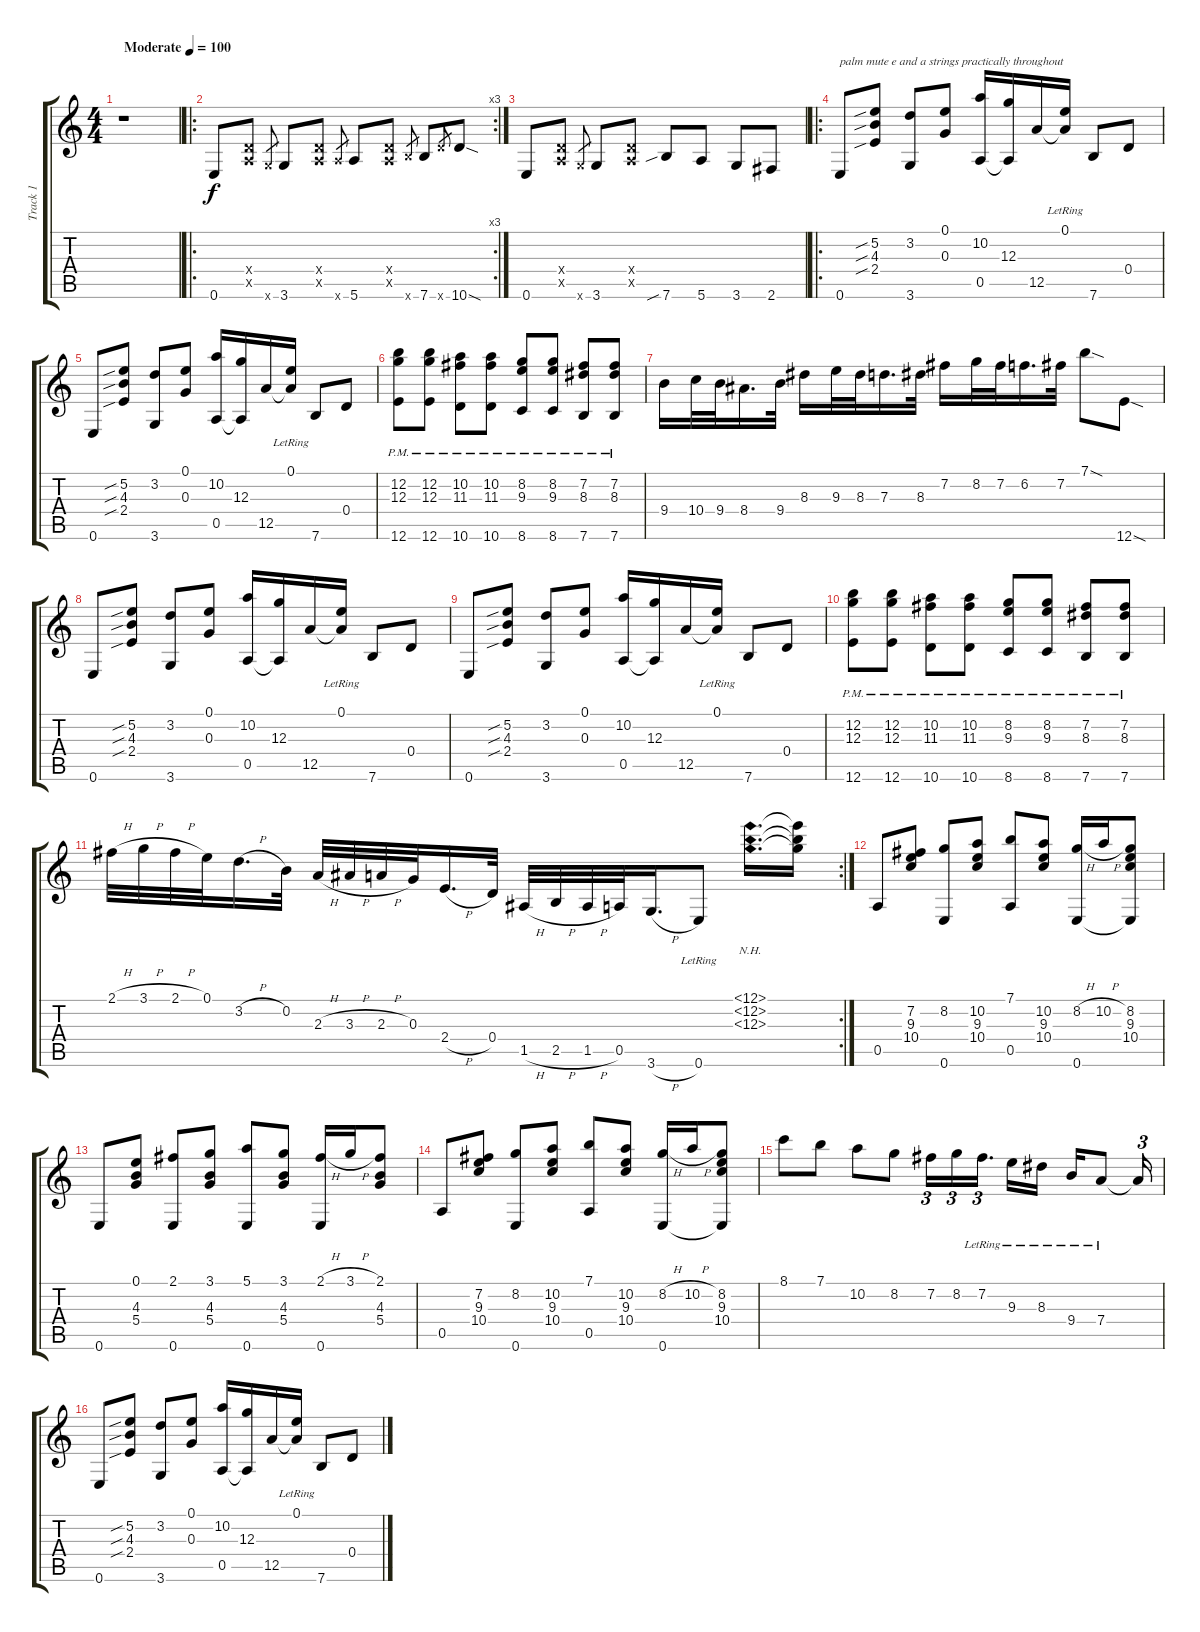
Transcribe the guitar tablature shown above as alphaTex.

\track ("Track 1" "Track 1") {instrument acousticguitarsteel}
\staff {score tabs}
\tuning (E4 B3 G3 D3 A2 E2) {hide}
\ts (4 4)
\tempo (100 "Moderate")
\clef g2
\ks c
r.1{dy f instrument acousticguitarsteel} |
\ro
\rc 3
0.6.8 (0.4{x} 0.5{x}).8 3.6{x}.8{gr} 3.6.8 (0.4{x} 0.5{x}).8 5.6{x}.8{gr} 5.6.8 (0.4{x} 0.5{x}).8 7.6{x}.8{gr} 7.6.8 10.6{x}.8{gr} 10.6{sod}.8 |
0.6.8 (0.4{x} 0.5{x}).8 3.6{x}.8{gr} 3.6.8 (0.4{x} 0.5{x}).8 7.6{sib}.8 5.6.8 3.6.8 2.6.8 |
\ro
0.6.8{txt "palm mute e and a strings practically throughout"} (5.2{sib} 4.3{sib} 2.4{sib}).8 (3.2 3.6).8 (0.1 0.3).8 (10.2 0.5).16 (12.3 0.5{t}).16 12.5.16 (0.1{lr} 12.5{t}).16 7.6.8 0.4.8 |
0.6.8 (5.2{sib} 4.3{sib} 2.4{sib}).8 (3.2 3.6).8 (0.1 0.3).8 (10.2 0.5).16 (12.3 0.5{t}).16 12.5.16 (0.1{lr} 12.5{t}).16 7.6.8 0.4.8 |
(12.2 12.3{pm} 12.6).8 (12.2 12.3{pm} 12.6).8 (10.2 11.3{pm} 10.6).8 (10.2 11.3{pm} 10.6).8 (8.2 9.3{pm} 8.6).8 (8.2 9.3{pm} 8.6).8 (7.2 8.3{pm} 7.6).8 (7.2 8.3{pm} 7.6).8 |
9.4.16 10.4.32 9.4.32 8.4.16{d} 9.4.32 8.3.16 9.3.32 8.3.32 7.3.16{d} 8.3.32 7.2.16 8.2.32 7.2.32 6.2.16{d} 7.2.32 7.1{sod}.8 12.6{sod}.8 |
0.6.8 (5.2{sib} 4.3{sib} 2.4{sib}).8 (3.2 3.6).8 (0.1 0.3).8 (10.2 0.5).16 (12.3 0.5{t}).16 12.5.16 (0.1{lr} 12.5{t}).16 7.6.8 0.4.8 |
0.6.8 (5.2{sib} 4.3{sib} 2.4{sib}).8 (3.2 3.6).8 (0.1 0.3).8 (10.2 0.5).16 (12.3 0.5{t}).16 12.5.16 (0.1{lr} 12.5{t}).16 7.6.8 0.4.8 |
(12.2 12.3{pm} 12.6).8 (12.2 12.3{pm} 12.6).8 (10.2 11.3{pm} 10.6).8 (10.2 11.3{pm} 10.6).8 (8.2 9.3{pm} 8.6).8 (8.2 9.3{pm} 8.6).8 (7.2 8.3{pm} 7.6).8 (7.2 8.3{pm} 7.6).8 |
\rc 2
2.1{h}.32 3.1{h}.32 2.1{h}.32 0.1.32 3.2{h}.16{d} 0.2.32 2.3{h}.32 3.3{h}.32 2.3{h}.32 0.3.32 2.4{h}.16{d} 0.4.32 1.5{h}.32 2.5{h}.32 1.5{h}.32 0.5.32 3.6{h}.16{d} 0.6{lr}.8 (12.1{nh} 12.2{nh} 12.3{nh}).16{d} (12.1{t} 12.2{t} 12.3{t}).16 |
0.5.8 (7.2 9.3 10.4).8 (8.2 0.6).8 (10.2 9.3 10.4).8 (7.1 0.5).8 (10.2 9.3 10.4).8 (8.2{h} 0.6).16 10.2{h}.16 (8.2 9.3 10.4 0.6{t}).8 |
0.6.8 (0.1 4.3 5.4).8 (2.1 0.6).8 (3.1 4.3 5.4).8 (5.1 0.6).8 (3.1 4.3 5.4).8 (2.1{h} 0.6).16 3.1{h}.16 (2.1 4.3 5.4).8 |
0.5.8 (7.2 9.3 10.4).8 (8.2 0.6).8 (10.2 9.3 10.4).8 (7.1 0.5).8 (10.2 9.3 10.4).8 (8.2{h} 0.6).16 10.2{h}.16 (8.2 9.3 10.4 0.6{t}).8 |
8.1.8 7.1.8 10.2.8 8.2.8 7.2.16{tu (3 2)} 8.2.16{tu (3 2)} 7.2{lr}.16{d tu (3 2) beam splitsecondary} 9.3{lr}.16 8.3{lr}.16 9.4{lr}.16 7.4{lr}.8 7.4{t}.16{tu (3 2)} |
0.6.8 (5.2{sib} 4.3{sib} 2.4{sib}).8 (3.2 3.6).8 (0.1 0.3).8 (10.2 0.5).16 (12.3 0.5{t}).16 12.5.16 (0.1{lr} 12.5{t}).16 7.6.8 0.4.8
